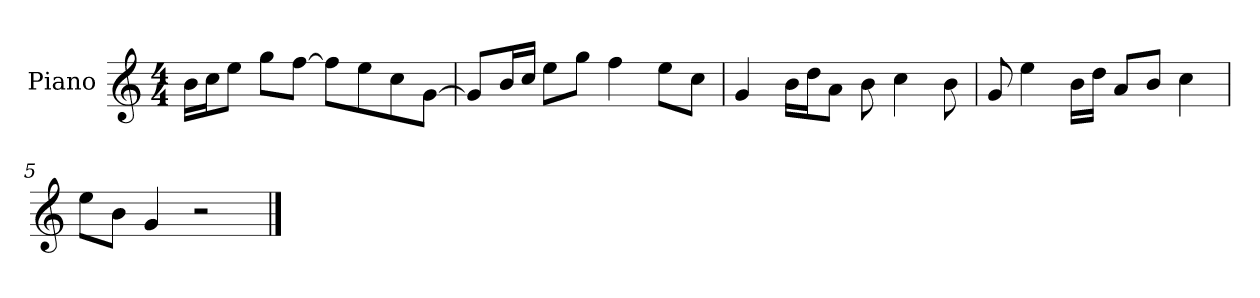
**kern
*part1
*staff1
*I"Piano
*I'P-no
*clefG2
*k[]
*M4/4
*MM90
=1
16b\LL
16cc\J
8ee\J
8gg\L
[8ff\J
8ff\L]
8ee\
8cc\
[8g\J
=2
8g/L]
16b/L
16cc/JJ
8ee\L
8gg\J
4ff\
8ee\L
8cc\J
=3
4g/
16b\LL
16dd\J
8a\J
8b\
4cc\
8b\
=4
8g/
4ee\
16b\LL
16dd\JJ
8a/L
8b/J
4cc\
=5
8ee\L
8b\J
4g/
2r
==
*-
